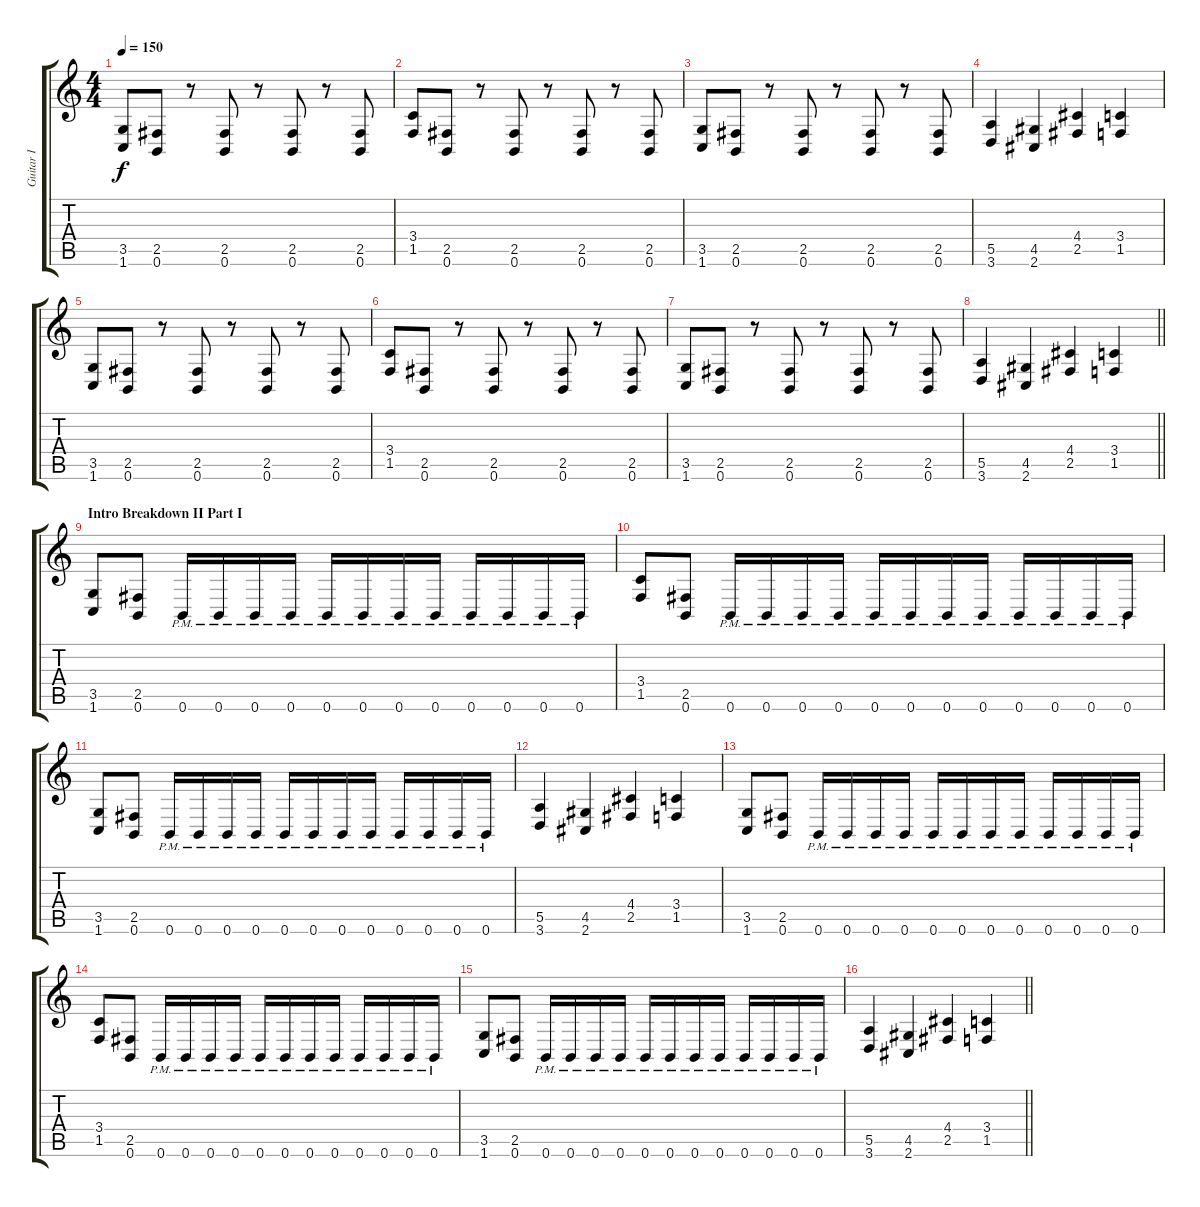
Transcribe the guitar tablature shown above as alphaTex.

\track ("Guitar I" "Guitar I") {instrument distortionguitar}
\staff {score tabs}
\tuning (B3 Gb3 D3 A2 E2 B1) {hide}
\ts (4 4)
\tempo 150
\clef g2
\ks c
(3.5 1.6).8{dy f} (2.5 0.6).8 r.8 (2.5 0.6).8 r.8 (2.5 0.6).8 r.8 (2.5 0.6).8 |
(3.4 1.5).8 (2.5 0.6).8 r.8 (2.5 0.6).8 r.8 (2.5 0.6).8 r.8 (2.5 0.6).8 |
(3.5 1.6).8 (2.5 0.6).8 r.8 (2.5 0.6).8 r.8 (2.5 0.6).8 r.8 (2.5 0.6).8 |
(5.5 3.6).4 (4.5 2.6).4 (4.4 2.5).4 (3.4 1.5).4 |
(3.5 1.6).8 (2.5 0.6).8 r.8 (2.5 0.6).8 r.8 (2.5 0.6).8 r.8 (2.5 0.6).8 |
(3.4 1.5).8 (2.5 0.6).8 r.8 (2.5 0.6).8 r.8 (2.5 0.6).8 r.8 (2.5 0.6).8 |
(3.5 1.6).8 (2.5 0.6).8 r.8 (2.5 0.6).8 r.8 (2.5 0.6).8 r.8 (2.5 0.6).8 |
\barLineRight lightlight
(5.5 3.6).4 (4.5 2.6).4 (4.4 2.5).4 (3.4 1.5).4 |
\section ("" "Intro Breakdown II Part I")
(3.5 1.6).8 (2.5 0.6).8 0.6{pm}.16 0.6{pm}.16 0.6{pm}.16 0.6{pm}.16 0.6{pm}.16 0.6{pm}.16 0.6{pm}.16 0.6{pm}.16 0.6{pm}.16 0.6{pm}.16 0.6{pm}.16 0.6{pm}.16 |
(3.4 1.5).8 (2.5 0.6).8 0.6{pm}.16 0.6{pm}.16 0.6{pm}.16 0.6{pm}.16 0.6{pm}.16 0.6{pm}.16 0.6{pm}.16 0.6{pm}.16 0.6{pm}.16 0.6{pm}.16 0.6{pm}.16 0.6{pm}.16 |
(3.5 1.6).8 (2.5 0.6).8 0.6{pm}.16 0.6{pm}.16 0.6{pm}.16 0.6{pm}.16 0.6{pm}.16 0.6{pm}.16 0.6{pm}.16 0.6{pm}.16 0.6{pm}.16 0.6{pm}.16 0.6{pm}.16 0.6{pm}.16 |
(5.5 3.6).4 (4.5 2.6).4 (4.4 2.5).4 (3.4 1.5).4 |
(3.5 1.6).8 (2.5 0.6).8 0.6{pm}.16 0.6{pm}.16 0.6{pm}.16 0.6{pm}.16 0.6{pm}.16 0.6{pm}.16 0.6{pm}.16 0.6{pm}.16 0.6{pm}.16 0.6{pm}.16 0.6{pm}.16 0.6{pm}.16 |
(3.4 1.5).8 (2.5 0.6).8 0.6{pm}.16 0.6{pm}.16 0.6{pm}.16 0.6{pm}.16 0.6{pm}.16 0.6{pm}.16 0.6{pm}.16 0.6{pm}.16 0.6{pm}.16 0.6{pm}.16 0.6{pm}.16 0.6{pm}.16 |
(3.5 1.6).8 (2.5 0.6).8 0.6{pm}.16 0.6{pm}.16 0.6{pm}.16 0.6{pm}.16 0.6{pm}.16 0.6{pm}.16 0.6{pm}.16 0.6{pm}.16 0.6{pm}.16 0.6{pm}.16 0.6{pm}.16 0.6{pm}.16 |
\barLineRight lightlight
(5.5 3.6).4 (4.5 2.6).4 (4.4 2.5).4 (3.4 1.5).4
